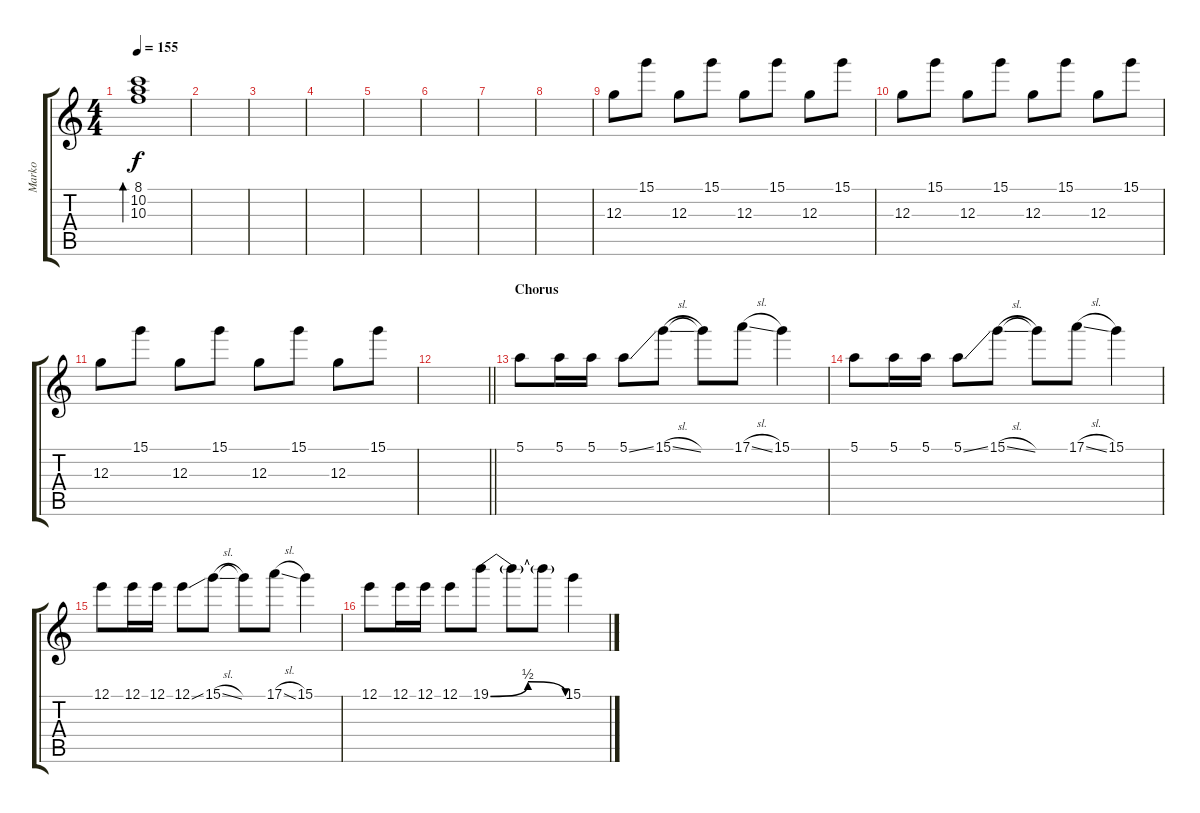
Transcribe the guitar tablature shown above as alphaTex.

\track ("Marko" "Marko") {instrument distortionguitar}
\staff {score tabs}
\tuning (E4 B3 G3 D3 A2 E2) {hide}
\ts (4 4)
\tempo 155
\clef g2
\ks c
(8.1 10.2 10.3).1{bd 480 dy f} |
|
|
|
|
|
|
|
12.3.8{volume 13 instrument distortionguitar} 15.1.8 12.3.8 15.1.8 12.3.8 15.1.8 12.3.8 15.1.8 |
12.3.8 15.1.8 12.3.8 15.1.8 12.3.8 15.1.8 12.3.8 15.1.8 |
12.3.8 15.1.8 12.3.8 15.1.8 12.3.8 15.1.8 12.3.8 15.1.8 |
\barLineRight lightlight
|
\section ("" "Chorus")
5.1.8 5.1.16 5.1.16 5.1{ss}.8 15.1{sl}.8 15.1{t}.8 17.1{sl}.8 15.1.4 |
5.1.8 5.1.16 5.1.16 5.1{ss}.8 15.1{sl}.8 15.1{t}.8 17.1{sl}.8 15.1.4 |
12.1.8 12.1.16 12.1.16 12.1{ss}.8 15.1{sl}.8 15.1{t}.8 17.1{sl}.8 15.1.4 |
12.1.8 12.1.16 12.1.16 12.1.8 19.1{be (bendrelease 0 0 15 2 36 2 60 0)}.8 19.1{t}.8 19.1{t}.8 15.1.4
